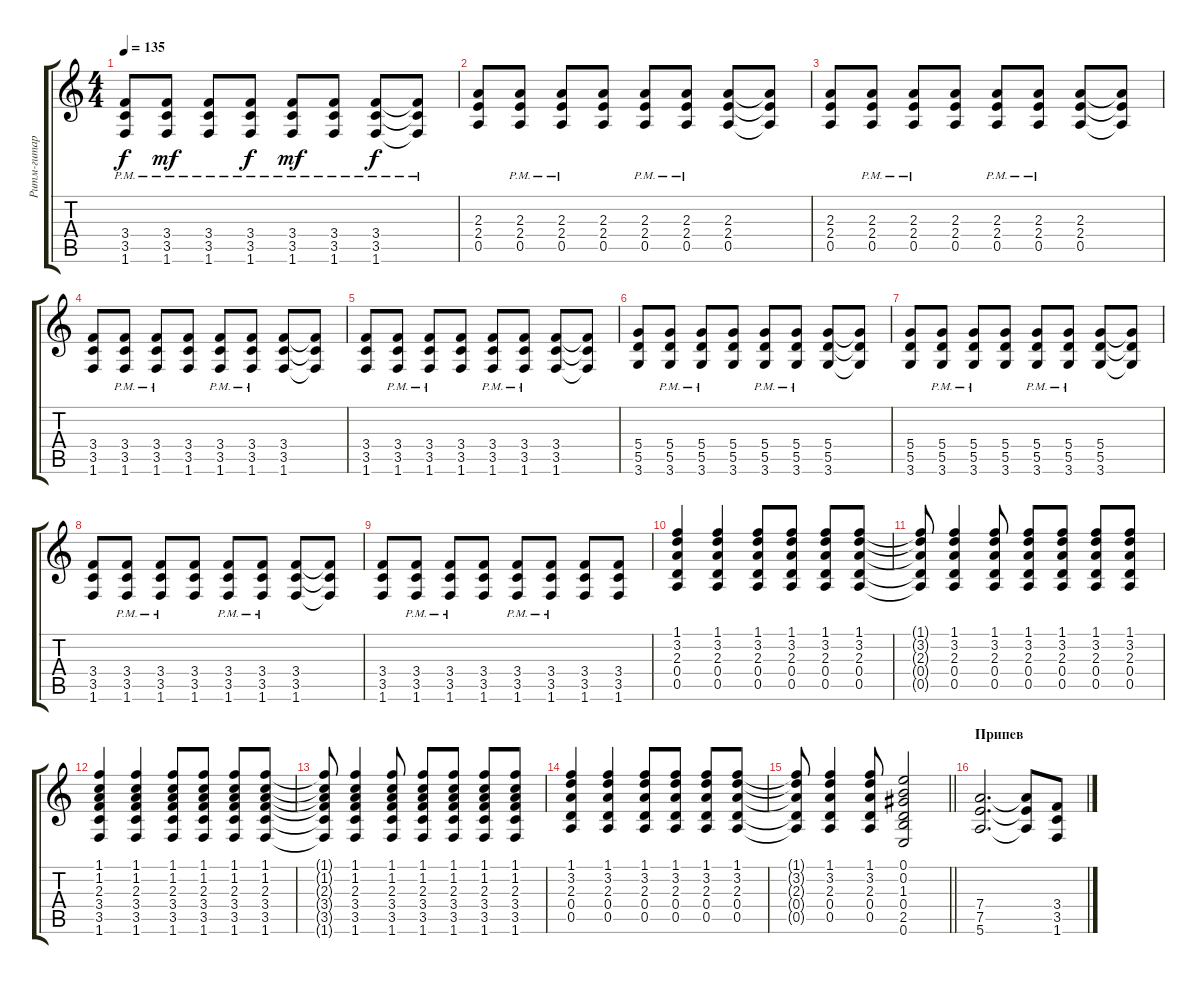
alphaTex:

\track ("Ритм-гитара" "Ритм-гитар") {instrument distortionguitar}
\staff {score tabs}
\tuning (E4 B3 G3 D3 A2 E2) {hide}
\ts (4 4)
\tempo 135
\clef g2
\ks c
(3.4{pm} 3.5{pm} 1.6{pm}).8{dy f} (3.4{pm} 3.5{pm} 1.6{pm}).8{dy mf} (3.4{pm} 3.5{pm} 1.6{pm}).8 (3.4{pm} 3.5{pm} 1.6{pm}).8{dy f} (3.4{pm} 3.5{pm} 1.6{pm}).8{dy mf} (3.4{pm} 3.5{pm} 1.6{pm}).8 (3.4{pm} 3.5{pm} 1.6{pm}).8{dy f} (3.4{pm t} 3.5{pm t} 1.6{pm t}).8 |
(2.3 2.4 0.5).8 (2.3{pm} 2.4{pm} 0.5{pm}).8 (2.3{pm} 2.4{pm} 0.5{pm}).8 (2.3 2.4 0.5).8 (2.3{pm} 2.4{pm} 0.5{pm}).8 (2.3{pm} 2.4{pm} 0.5{pm}).8 (2.3 2.4 0.5).8 (2.3{t} 2.4{t} 0.5{t}).8 |
(2.3 2.4 0.5).8 (2.3{pm} 2.4{pm} 0.5{pm}).8 (2.3{pm} 2.4{pm} 0.5{pm}).8 (2.3 2.4 0.5).8 (2.3{pm} 2.4{pm} 0.5{pm}).8 (2.3{pm} 2.4{pm} 0.5{pm}).8 (2.3 2.4 0.5).8 (2.3{t} 2.4{t} 0.5{t}).8 |
(3.4 3.5 1.6).8 (3.4{pm} 3.5{pm} 1.6{pm}).8 (3.4{pm} 3.5{pm} 1.6{pm}).8 (3.4 3.5 1.6).8 (3.4{pm} 3.5{pm} 1.6{pm}).8 (3.4{pm} 3.5{pm} 1.6{pm}).8 (3.4 3.5 1.6).8 (3.4{t} 3.5{t} 1.6{t}).8 |
(3.4 3.5 1.6).8 (3.4{pm} 3.5{pm} 1.6{pm}).8 (3.4{pm} 3.5{pm} 1.6{pm}).8 (3.4 3.5 1.6).8 (3.4{pm} 3.5{pm} 1.6{pm}).8 (3.4{pm} 3.5{pm} 1.6{pm}).8 (3.4 3.5 1.6).8 (3.4{t} 3.5{t} 1.6{t}).8 |
(5.4 5.5 3.6).8 (5.4{pm} 5.5{pm} 3.6{pm}).8 (5.4{pm} 5.5{pm} 3.6{pm}).8 (5.4 5.5 3.6).8 (5.4{pm} 5.5{pm} 3.6{pm}).8 (5.4{pm} 5.5{pm} 3.6{pm}).8 (5.4 5.5 3.6).8 (5.4{t} 5.5{t} 3.6{t}).8 |
(5.4 5.5 3.6).8 (5.4{pm} 5.5{pm} 3.6{pm}).8 (5.4{pm} 5.5{pm} 3.6{pm}).8 (5.4 5.5 3.6).8 (5.4{pm} 5.5{pm} 3.6{pm}).8 (5.4{pm} 5.5{pm} 3.6{pm}).8 (5.4 5.5 3.6).8 (5.4{t} 5.5{t} 3.6{t}).8 |
(3.4 3.5 1.6).8 (3.4{pm} 3.5{pm} 1.6{pm}).8 (3.4{pm} 3.5{pm} 1.6{pm}).8 (3.4 3.5 1.6).8 (3.4{pm} 3.5{pm} 1.6{pm}).8 (3.4{pm} 3.5{pm} 1.6{pm}).8 (3.4 3.5 1.6).8 (3.4{t} 3.5{t} 1.6{t}).8 |
(3.4 3.5 1.6).8 (3.4{pm} 3.5{pm} 1.6{pm}).8 (3.4{pm} 3.5{pm} 1.6{pm}).8 (3.4 3.5 1.6).8 (3.4{pm} 3.5{pm} 1.6{pm}).8 (3.4{pm} 3.5{pm} 1.6{pm}).8 (3.4 3.5 1.6).8 (3.4 3.5 1.6).8 |
(1.1 3.2 2.3 0.4 0.5).4 (1.1 3.2 2.3 0.4 0.5).4 (1.1 3.2 2.3 0.4 0.5).8 (1.1 3.2 2.3 0.4 0.5).8 (1.1 3.2 2.3 0.4 0.5).8 (1.1 3.2 2.3 0.4 0.5).8 |
(1.1{t} 3.2{t} 2.3{t} 0.4{t} 0.5{t}).8 (1.1 3.2 2.3 0.4 0.5).4 (1.1 3.2 2.3 0.4 0.5).8 (1.1 3.2 2.3 0.4 0.5).8 (1.1 3.2 2.3 0.4 0.5).8 (1.1 3.2 2.3 0.4 0.5).8 (1.1 3.2 2.3 0.4 0.5).8 |
(1.1 1.2 2.3 3.4 3.5 1.6).4 (1.1 1.2 2.3 3.4 3.5 1.6).4 (1.1 1.2 2.3 3.4 3.5 1.6).8 (1.1 1.2 2.3 3.4 3.5 1.6).8 (1.1 1.2 2.3 3.4 3.5 1.6).8 (1.1 1.2 2.3 3.4 3.5 1.6).8 |
(1.1{t} 1.2{t} 2.3{t} 3.4{t} 3.5{t} 1.6{t}).8 (1.1 1.2 2.3 3.4 3.5 1.6).4 (1.1 1.2 2.3 3.4 3.5 1.6).8 (1.1 1.2 2.3 3.4 3.5 1.6).8 (1.1 1.2 2.3 3.4 3.5 1.6).8 (1.1 1.2 2.3 3.4 3.5 1.6).8 (1.1 1.2 2.3 3.4 3.5 1.6).8 |
(1.1 3.2 2.3 0.4 0.5).4 (1.1 3.2 2.3 0.4 0.5).4 (1.1 3.2 2.3 0.4 0.5).8 (1.1 3.2 2.3 0.4 0.5).8 (1.1 3.2 2.3 0.4 0.5).8 (1.1 3.2 2.3 0.4 0.5).8 |
\barLineRight lightlight
(1.1{t} 3.2{t} 2.3{t} 0.4{t} 0.5{t}).8 (1.1 3.2 2.3 0.4 0.5).4 (1.1 3.2 2.3 0.4 0.5).8 (0.1 0.2 1.3 0.4 2.5 0.6).2 |
\section ("" "Припев")
(7.4 7.5 5.6).2{d} (7.4{t} 7.5{t} 5.6{t}).8 (3.4 3.5 1.6).8
